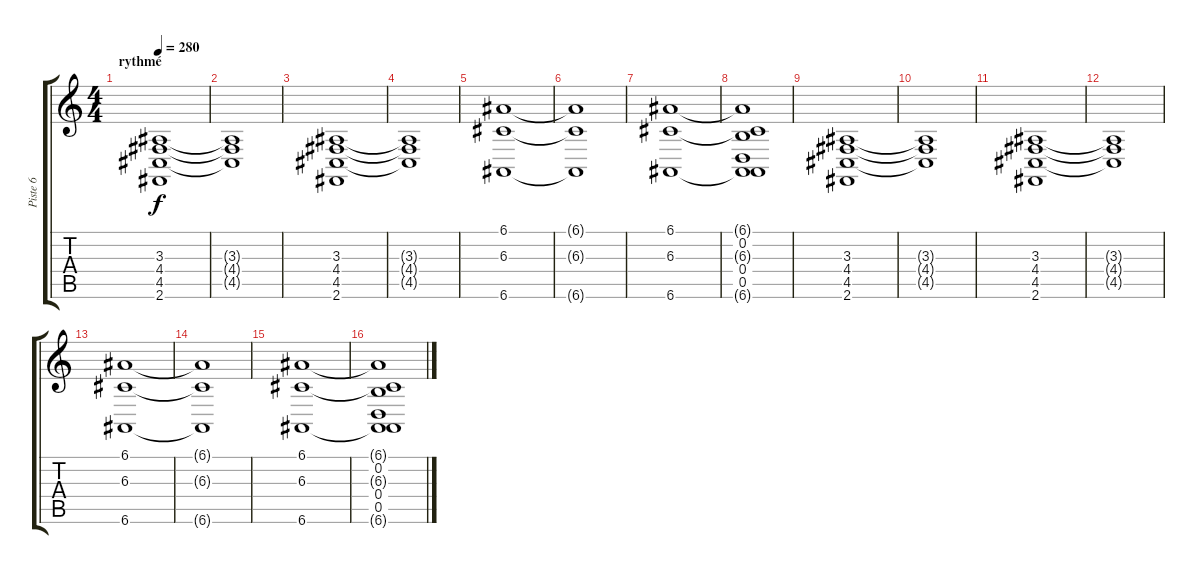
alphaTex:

\track ("Piste 6" "Piste 6") {instrument fx2soundtrack}
\staff {score tabs}
\tuning (E4 B3 G3 D3 A2 E2) {hide}
\ts (4 4)
\section ("" "rythmé")
\tempo 280
\clef g2
\ks c
(3.3 4.4 4.5 2.6).1{dy f} |
(3.3{t} 4.4{t} 4.5{t}).1 |
(3.3 4.4 4.5 2.6).1 |
(3.3{t} 4.4{t} 4.5{t}).1 |
(6.1 6.3 6.6).1 |
(6.1{t} 6.3{t} 6.6{t}).1 |
(6.1 6.3 6.6).1 |
(6.1{t} 0.2 6.3{t} 0.4 0.5 6.6{t}).1 |
(3.3 4.4 4.5 2.6).1 |
(3.3{t} 4.4{t} 4.5{t}).1 |
(3.3 4.4 4.5 2.6).1 |
(3.3{t} 4.4{t} 4.5{t}).1 |
(6.1 6.3 6.6).1 |
(6.1{t} 6.3{t} 6.6{t}).1 |
(6.1 6.3 6.6).1 |
(6.1{t} 0.2 6.3{t} 0.4 0.5 6.6{t}).1
